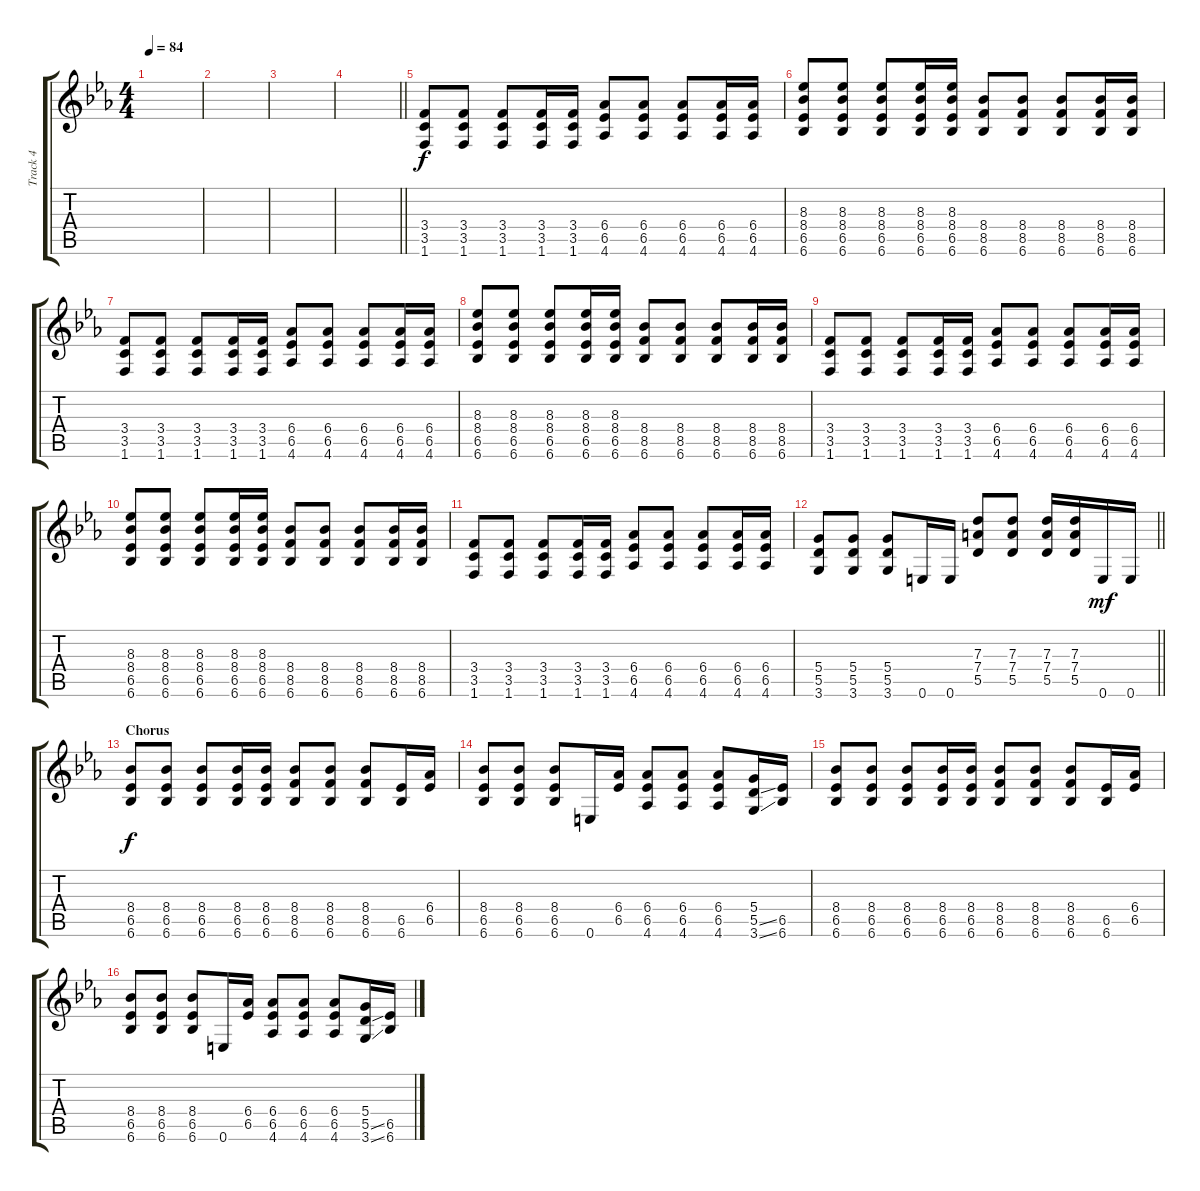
\track ("Track 4" "Track 4") {instrument distortionguitar}
\staff {score tabs}
\tuning (E4 B3 G3 D3 A2 E2) {hide}
\ts (4 4)
\tempo 84
\clef g2
\ks eb
|
|
|
\barLineRight lightlight
|
(3.4 3.5 1.6).8{dy f} (3.4 3.5 1.6).8 (3.4 3.5 1.6).8 (3.4 3.5 1.6).16 (3.4 3.5 1.6).16 (6.4 6.5 4.6).8 (6.4 6.5 4.6).8 (6.4 6.5 4.6).8 (6.4 6.5 4.6).16 (6.4 6.5 4.6).16 |
(8.3 8.4 6.5 6.6).8 (8.3 8.4 6.5 6.6).8 (8.3 8.4 6.5 6.6).8 (8.3 8.4 6.5 6.6).16 (8.3 8.4 6.5 6.6).16 (8.4 8.5 6.6).8 (8.4 8.5 6.6).8 (8.4 8.5 6.6).8 (8.4 8.5 6.6).16 (8.4 8.5 6.6).16 |
(3.4 3.5 1.6).8 (3.4 3.5 1.6).8 (3.4 3.5 1.6).8 (3.4 3.5 1.6).16 (3.4 3.5 1.6).16 (6.4 6.5 4.6).8 (6.4 6.5 4.6).8 (6.4 6.5 4.6).8 (6.4 6.5 4.6).16 (6.4 6.5 4.6).16 |
(8.3 8.4 6.5 6.6).8 (8.3 8.4 6.5 6.6).8 (8.3 8.4 6.5 6.6).8 (8.3 8.4 6.5 6.6).16 (8.3 8.4 6.5 6.6).16 (8.4 8.5 6.6).8 (8.4 8.5 6.6).8 (8.4 8.5 6.6).8 (8.4 8.5 6.6).16 (8.4 8.5 6.6).16 |
(3.4 3.5 1.6).8 (3.4 3.5 1.6).8 (3.4 3.5 1.6).8 (3.4 3.5 1.6).16 (3.4 3.5 1.6).16 (6.4 6.5 4.6).8 (6.4 6.5 4.6).8 (6.4 6.5 4.6).8 (6.4 6.5 4.6).16 (6.4 6.5 4.6).16 |
(8.3 8.4 6.5 6.6).8 (8.3 8.4 6.5 6.6).8 (8.3 8.4 6.5 6.6).8 (8.3 8.4 6.5 6.6).16 (8.3 8.4 6.5 6.6).16 (8.4 8.5 6.6).8 (8.4 8.5 6.6).8 (8.4 8.5 6.6).8 (8.4 8.5 6.6).16 (8.4 8.5 6.6).16 |
(3.4 3.5 1.6).8 (3.4 3.5 1.6).8 (3.4 3.5 1.6).8 (3.4 3.5 1.6).16 (3.4 3.5 1.6).16 (6.4 6.5 4.6).8 (6.4 6.5 4.6).8 (6.4 6.5 4.6).8 (6.4 6.5 4.6).16 (6.4 6.5 4.6).16 |
\barLineRight lightlight
(5.4 5.5 3.6).8 (5.4 5.5 3.6).8 (5.4 5.5 3.6).8 0.6.16 0.6.16 (7.3 7.4 5.5).8 (7.3 7.4 5.5).8 (7.3 7.4 5.5).16 (7.3 7.4 5.5).16 0.6.16{dy mf} 0.6.16 |
\section ("" "Chorus")
(8.4 6.5 6.6).8{dy f} (8.4 6.5 6.6).8 (8.4 6.5 6.6).8 (8.4 6.5 6.6).16 (8.4 6.5 6.6).16 (8.4 8.5 6.6).8 (8.4 8.5 6.6).8 (8.4 8.5 6.6).8 (6.5 6.6).16 (6.4 6.5).16 |
(8.4 6.5 6.6).8 (8.4 6.5 6.6).8 (8.4 6.5 6.6).8 0.6.16 (6.4 6.5).16 (6.4 6.5 4.6).8 (6.4 6.5 4.6).8 (6.4 6.5 4.6).8 (5.4 5.5{ss} 3.6{ss}).16 (6.5 6.6).16 |
(8.4 6.5 6.6).8 (8.4 6.5 6.6).8 (8.4 6.5 6.6).8 (8.4 6.5 6.6).16 (8.4 6.5 6.6).16 (8.4 8.5 6.6).8 (8.4 8.5 6.6).8 (8.4 8.5 6.6).8 (6.5 6.6).16 (6.4 6.5).16 |
(8.4 6.5 6.6).8 (8.4 6.5 6.6).8 (8.4 6.5 6.6).8 0.6.16 (6.4 6.5).16 (6.4 6.5 4.6).8 (6.4 6.5 4.6).8 (6.4 6.5 4.6).8 (5.4 5.5{ss} 3.6{ss}).16 (6.5 6.6).16
